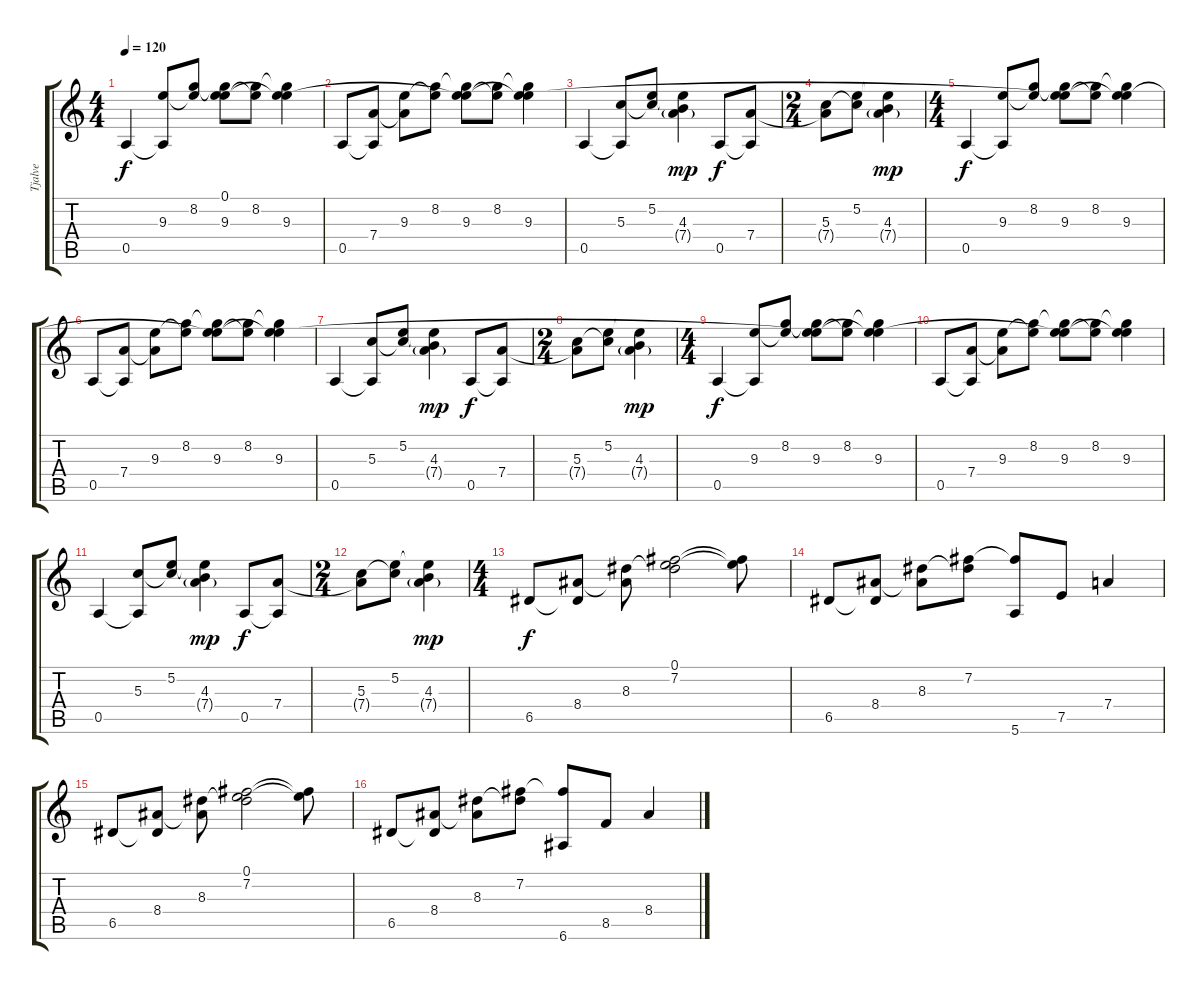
\track ("Tjalve" "Tjalve") {instrument distortionguitar}
\staff {score tabs}
\tuning (E4 B3 G3 D3 A2 E2) {hide}
\ts (4 4)
\tempo 120
\clef g2
\ks c
0.5.4{dy f} (9.3 0.5{t}).8 (8.2 9.3{t}).8 (0.1{t} 8.2{t} 9.3).8 (8.2 9.3{t}).8 (0.1{t} 8.2{t} 9.3).4 |
0.5.8 (7.4 0.5{t}).8 (9.3 7.4{t}).8 (8.2 9.3{t}).8 (0.1{t} 8.2{t} 9.3).8 (8.2 9.3{t}).8 (0.1{t} 8.2{t} 9.3).4 |
0.5.4 (5.3 0.5{t}).8 (5.2 5.3{t}).8 (5.2{t} 4.3 7.4{g}).4{dy mp} 0.5.8{dy f} (7.4 0.5{t}).8 |
\ts (2 4)
(5.3 7.4{t}).8 (5.2 5.3{t}).8 (5.2{t} 4.3 7.4{g}).4{dy mp} |
\ts (4 4)
0.5.4{dy f} (9.3 0.5{t}).8 (8.2 9.3{t}).8 (0.1{t} 8.2{t} 9.3).8 (8.2 9.3{t}).8 (0.1{t} 8.2{t} 9.3).4 |
0.5.8 (7.4 0.5{t}).8 (9.3 7.4{t}).8 (8.2 9.3{t}).8 (0.1{t} 8.2{t} 9.3).8 (8.2 9.3{t}).8 (0.1{t} 8.2{t} 9.3).4 |
0.5.4 (5.3 0.5{t}).8 (5.2 5.3{t}).8 (5.2{t} 4.3 7.4{g}).4{dy mp} 0.5.8{dy f} (7.4 0.5{t}).8 |
\ts (2 4)
(5.3 7.4{t}).8 (5.2 5.3{t}).8 (5.2{t} 4.3 7.4{g}).4{dy mp} |
\ts (4 4)
0.5.4{dy f} (9.3 0.5{t}).8 (8.2 9.3{t}).8 (0.1{t} 8.2{t} 9.3).8 (8.2 9.3{t}).8 (0.1{t} 8.2{t} 9.3).4 |
0.5.8 (7.4 0.5{t}).8 (9.3 7.4{t}).8 (8.2 9.3{t}).8 (0.1{t} 8.2{t} 9.3).8 (8.2 9.3{t}).8 (0.1{t} 8.2{t} 9.3).4 |
0.5.4 (5.3 0.5{t}).8 (5.2 5.3{t}).8 (5.2{t} 4.3 7.4{g}).4{dy mp} 0.5.8{dy f} (7.4 0.5{t}).8 |
\ts (2 4)
(5.3 7.4{t}).8 (5.2 5.3{t}).8 (5.2{t} 4.3 7.4{g}).4{dy mp} |
\ts (4 4)
6.5.8{dy f} (8.4 6.5{t}).8 (8.3 8.4{t}).8 (0.1 7.2 8.3{t}).2 (0.1{t} 7.2{t}).8 |
6.5.8 (8.4 6.5{t}).8 (8.3 8.4{t}).8 (7.2 8.3{t}).8 (7.2{t} 5.6).8 7.5.8 7.4.4 |
6.5.8 (8.4 6.5{t}).8 (8.3 8.4{t}).8 (0.1 7.2 8.3{t}).2 (0.1{t} 7.2{t}).8 |
6.5.8 (8.4 6.5{t}).8 (8.3 8.4{t}).8 (7.2 8.3{t}).8 (7.2{t} 6.6).8 8.5.8 8.4.4
